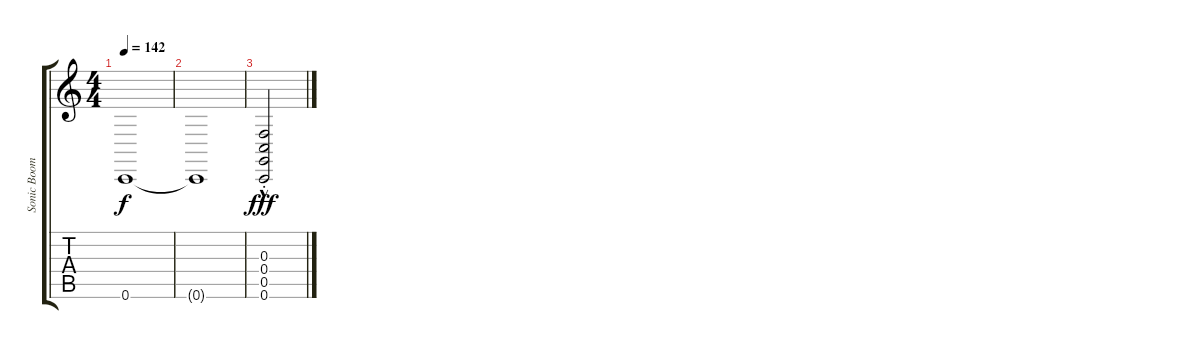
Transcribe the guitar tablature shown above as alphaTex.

\track ("Sonic Boom" "Sonic Boom") {instrument synthdrum}
\staff {score tabs}
\tuning (D4 A3 F3 C3 G2 C2) {hide}
\ts (4 4)
\tempo 142
\clef g2
\ks c
0.6{t}.1{dy f} |
0.6{t}.1 |
(0.3 0.4 0.5 0.6{hac st}).2{dy fff}
